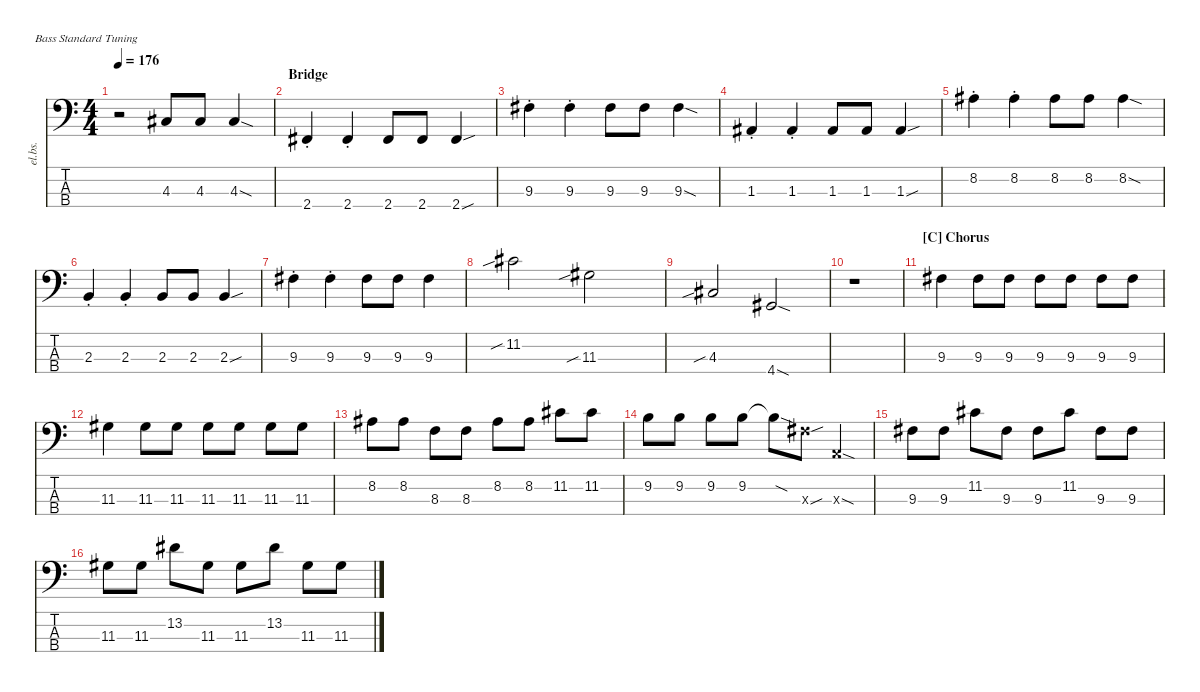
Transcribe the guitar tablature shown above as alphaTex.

\defaultSystemsLayout 4
\hideDynamics
\bracketExtendMode nobrackets
\track ("Electric Bass" "el.bs.") {mute instrument electricbassfinger}
\staff {score tabs}
\tuning (G2 D2 A1 E1)
\ts (4 4)
\tempo 176
\clef f4
\ks c
r.2{dy mf beam Down} 4.3{acc #}.8{beam Up} 4.3{acc #}.8{beam Up} 4.3{sod acc #}.4{beam Up} |
\section ("" "Bridge")
2.4{st acc #}.4{beam Up} 2.4{st acc #}.4{beam Up} 2.4{acc #}.8{beam Up} 2.4{acc #}.8{beam Up} 2.4{sou acc #}.4{beam Up} |
9.3{st acc #}.4{beam Down} 9.3{st acc #}.4{beam Down} 9.3{acc #}.8{beam Down} 9.3{acc #}.8{beam Down} 9.3{sod acc #}.4{beam Down} |
1.3{st acc #}.4{beam Up} 1.3{st acc #}.4{beam Up} 1.3{acc #}.8{beam Up} 1.3{acc #}.8{beam Up} 1.3{sou acc #}.4{beam Up} |
8.2{st acc #}.4{beam Down} 8.2{st acc #}.4{beam Down} 8.2{acc #}.8{beam Down} 8.2{acc #}.8{beam Down} 8.2{sod acc #}.4{beam Down} |
2.3{st}.4{beam Up} 2.3{st}.4{beam Up} 2.3.8{beam Up} 2.3.8{beam Up} 2.3{sou}.4{beam Up} |
9.3{st acc #}.4{beam Down} 9.3{st acc #}.4{beam Down} 9.3{acc #}.8{beam Down} 9.3{acc #}.8{beam Down} 9.3{acc #}.4{beam Down} |
11.2{sib acc #}.2{beam Down} 11.3{sib acc #}.2{beam Down} |
4.3{sib acc #}.2{beam Up} 4.4{sod acc #}.2{beam Up} |
r.1{beam Down} |
\section ("C" "Chorus")
9.3{acc #}.4{beam Down} 9.3{acc #}.8{beam Down} 9.3{acc #}.8{beam Down} 9.3{acc #}.8{beam Down} 9.3{acc #}.8{beam Down} 9.3{acc #}.8{beam Down} 9.3{acc #}.8{beam Down} |
11.3{acc #}.4{beam Down} 11.3{acc #}.8{beam Down} 11.3{acc #}.8{beam Down} 11.3{acc #}.8{beam Down} 11.3{acc #}.8{beam Down} 11.3{acc #}.8{beam Down} 11.3{acc #}.8{beam Down} |
8.2{acc #}.8{beam Down} 8.2{acc #}.8{beam Down} 8.3.8{beam Down} 8.3.8{beam Down} 8.2{acc #}.8{beam Down} 8.2{acc #}.8{beam Down} 11.2{acc #}.8{beam Down} 11.2{acc #}.8{beam Down} |
9.2.8{beam Down} 9.2.8{beam Down} 9.2.8{beam Down} 9.2.8{beam Down} 9.2{sod t}.8{beam Down} 9.3{sou x acc #}.8{beam Down} 0.3{sod x}.4{beam Up} |
9.3{acc #}.8{beam Down} 9.3{acc #}.8{beam Down} 11.2{acc #}.8{beam Down} 9.3{acc #}.8{beam Down} 9.3{acc #}.8{beam Down} 11.2{acc #}.8{beam Down} 9.3{acc #}.8{beam Down} 9.3{acc #}.8{beam Down} |
11.3{acc #}.8{beam Down} 11.3{acc #}.8{beam Down} 13.2{acc #}.8{beam Down} 11.3{acc #}.8{beam Down} 11.3{acc #}.8{beam Down} 13.2{acc #}.8{beam Down} 11.3{acc #}.8{beam Down} 11.3{acc #}.8{beam Down}
